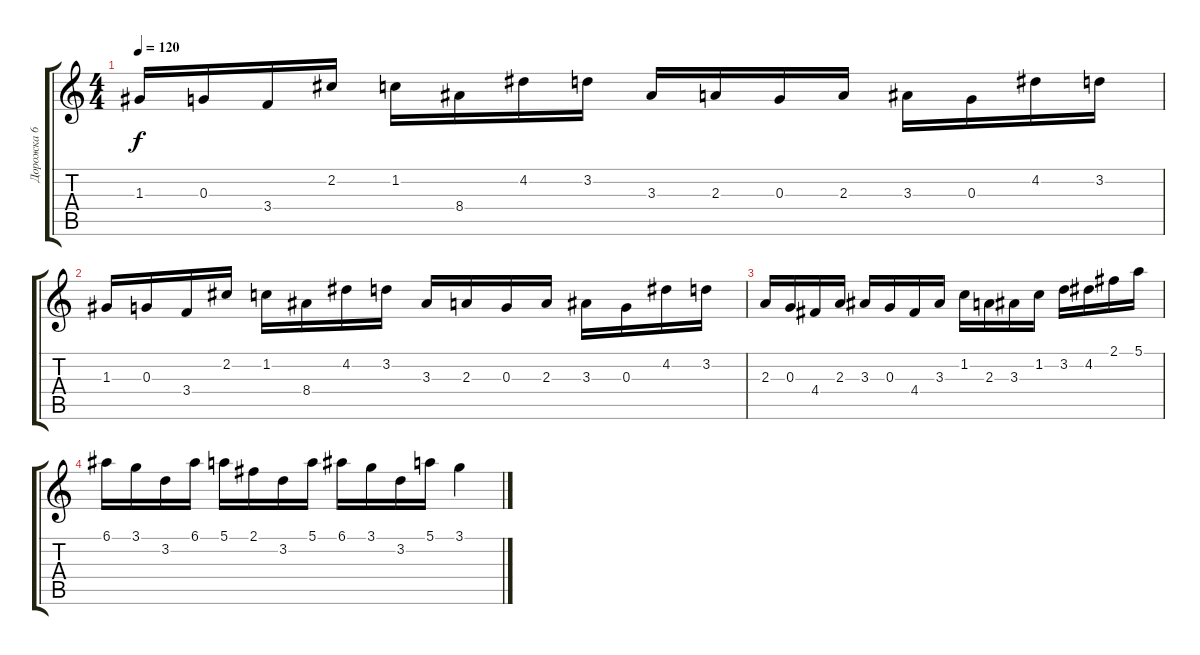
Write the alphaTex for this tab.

\track ("Дорожка 6" "Дорожка 6") {instrument overdrivenguitar}
\staff {score tabs}
\tuning (E4 B3 G3 D3 A2 E2) {hide}
\ts (4 4)
\tempo 120
\clef g2
\ks c
1.3.16{dy f} 0.3.16 3.4.16 2.2.16 1.2.16 8.4.16 4.2.16 3.2.16 3.3.16 2.3.16 0.3.16 2.3.16 3.3.16 0.3.16 4.2.16 3.2.16 |
1.3.16 0.3.16 3.4.16 2.2.16 1.2.16 8.4.16 4.2.16 3.2.16 3.3.16 2.3.16 0.3.16 2.3.16 3.3.16 0.3.16 4.2.16 3.2.16 |
2.3.16 0.3.16 4.4.16 2.3.16 3.3.16 0.3.16 4.4.16 3.3.16 1.2.16 2.3.16 3.3.16 1.2.16 3.2.16 4.2.16 2.1.16 5.1.16 |
6.1.16 3.1.16 3.2.16 6.1.16 5.1.16 2.1.16 3.2.16 5.1.16 6.1.16 3.1.16 3.2.16 5.1.16 3.1.4
